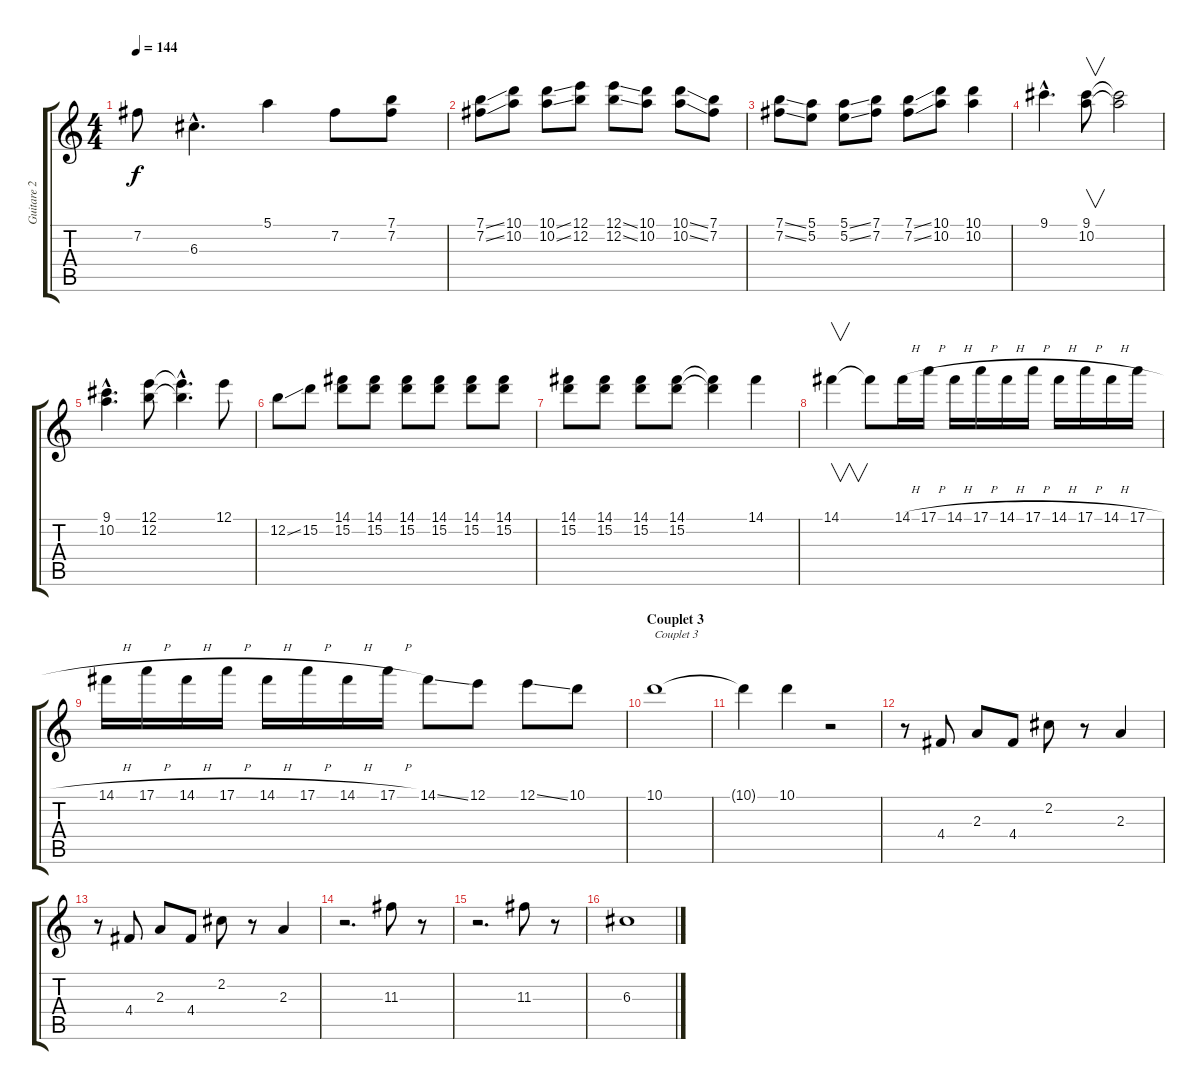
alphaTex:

\track ("Guitare 2" "Guitare 2") {instrument overdrivenguitar}
\staff {score tabs}
\tuning (E4 B3 G3 D3 A2 E2) {hide}
\ts (4 4)
\tempo 144
\clef g2
\ks c
7.2{t}.8{dy f} 6.3{hac}.4{d} 5.1.4 7.2.8 (7.1 7.2).8 |
(7.1{ss} 7.2{ss}).8 (10.1 10.2).8 (10.1{ss} 10.2{ss}).8 (12.1 12.2).8 (12.1{ss} 12.2{ss}).8 (10.1 10.2).8 (10.1{ss} 10.2{ss}).8 (7.1 7.2).8 |
(7.1{ss} 7.2{ss}).8 (5.1 5.2).8 (5.1{ss} 5.2{ss}).8 (7.1 7.2).8 (7.1{ss} 7.2{ss}).8 (10.1 10.2).8 (10.1 10.2).4 |
9.1{hac}.4{d} (9.1 10.2).8{v} (9.1{t} 10.2{t}).2 |
(9.1{hac} 10.2{hac}).4{d} (12.1 12.2).8 (12.1{hac t} 12.2{hac t}).4{d} 12.1.8 |
12.2{ss}.8 15.2.8 (14.1 15.2).8 (14.1 15.2).8 (14.1 15.2).8 (14.1 15.2).8 (14.1 15.2).8 (14.1 15.2).8 |
(14.1 15.2).8 (14.1 15.2).8 (14.1 15.2).8 (14.1 15.2).8 (14.1{t} 15.2{t}).4 14.1.4 |
14.1.4{v} 14.1{t}.8 14.1{h}.16 17.1{h}.16 14.1{h}.16 17.1{h}.16 14.1{h}.16 17.1{h}.16 14.1{h}.16 17.1{h}.16 14.1{h}.16 17.1{h}.16 |
14.1{h}.16 17.1{h}.16 14.1{h}.16 17.1{h}.16 14.1{h}.16 17.1{h}.16 14.1{h}.16 17.1{h}.16 14.1{ss}.8 12.1.8 12.1{ss}.8 10.1.8 |
\section ("" "Couplet 3")
10.1.1{txt "Couplet 3"} |
10.1{t}.4 10.1.4 r.2 |
r.8 4.4.8 2.3.8 4.4.8 2.2.8 r.8 2.3.4 |
r.8 4.4.8 2.3.8 4.4.8 2.2.8 r.8 2.3.4 |
r.2{d} 11.3.8 r.8 |
r.2{d} 11.3.8 r.8 |
6.3.1
